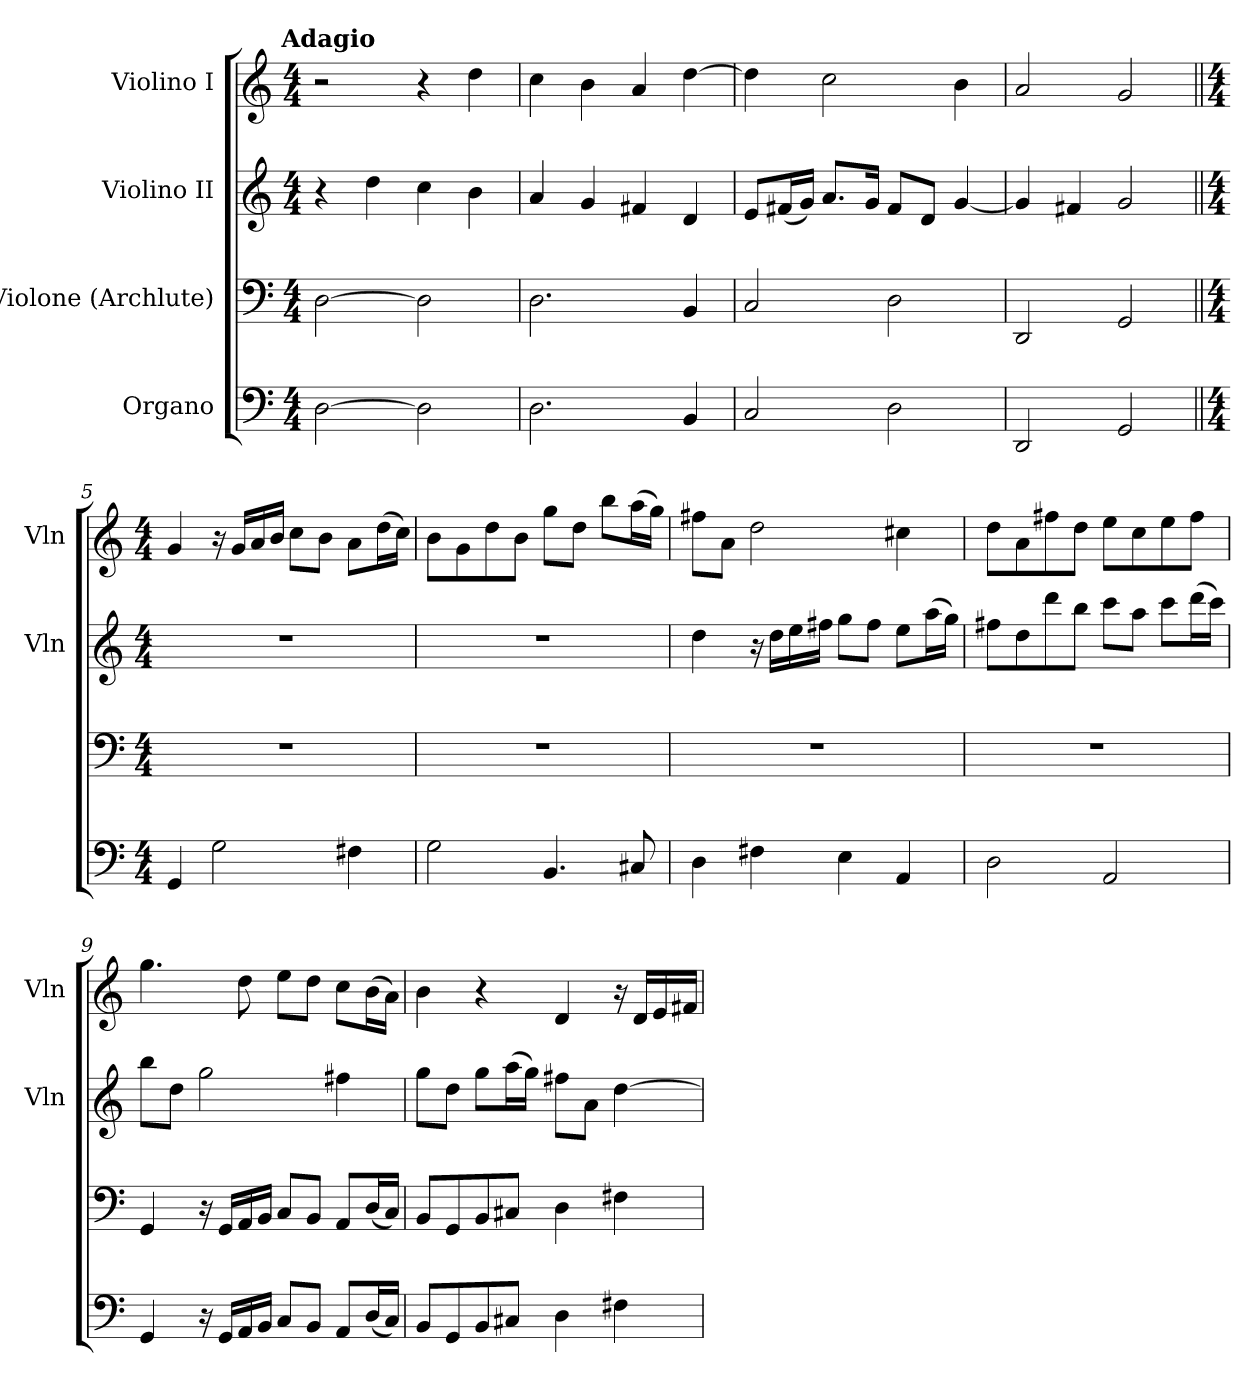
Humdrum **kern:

**kern	**kern	**kern	**kern
*part4	*part3	*part2	*part1
*staff4	*staff3	*staff2	*staff1
*I"Organo	*I"Violone (Archlute)	*I"Violino II	*I"Violino I
*	*	*I'Vln	*I'Vln
*clefF4	*clefF4	*clefG2	*clefG2
*k[]	*k[]	*k[]	*k[]
!!LO:TX:omd:t=Adagio
*M4/4	*M4/4	*M4/4	*M4/4
*MM56	*MM56	*MM56	*MM56
=1	=1	=1	=1
[2D\	[2D\	4r	2r
.	.	4dd\	.
2D\]	2D\]	4cc\	4r
.	.	4b\	4dd\
=2	=2	=2	=2
2.D\	2.D\	4a/	4cc\
.	.	4g/	4b\
.	.	4f#X/	4a/
4BB/	4BB/	4d/	[4dd\
=3	=3	=3	=3
2C/	2C/	8e/L	4dd\]
.	.	(16f#X/L	.
.	.	16g/JJ)	.
.	.	8.a/L	2cc\
.	.	16g/Jk	.
2D\	2D\	8f#/L	.
.	.	8d/J	.
.	.	[4g/	4b\
=4	=4	=4	=4
2DD/	2DD/	4g/]	2a/
.	.	4f#X/	.
2GG/	2GG/	2g/	2g/
=5||	=5||	=5||	=5||
*M4/4	*M4/4	*M4/4	*M4/4
*	*	*	*MM80
4GG/	1r	1r	4g/
2G\	.	.	16r
.	.	.	16g/LL
.	.	.	16a/
.	.	.	16b/JJ
.	.	.	8cc\L
.	.	.	8b\J
4F#X\	.	.	8a\L
.	.	.	(16dd\L
.	.	.	16cc\JJ)
=6	=6	=6	=6
2G\	1r	1r	8b\L
.	.	.	8g\
.	.	.	8dd\
.	.	.	8b\J
4.BB/	.	.	8gg\L
.	.	.	8dd\J
.	.	.	8bb\L
8C#X/	.	.	(16aa\L
.	.	.	16gg\JJ)
=7	=7	=7	=7
4D\	1r	4dd\	8ff#X\L
.	.	.	8a\J
4F#X\	.	16r	2dd\
.	.	16dd\LL	.
.	.	16ee\	.
.	.	16ff#X\JJ	.
4E\	.	8gg\L	.
.	.	8ff#\J	.
4AA/	.	8ee\L	4cc#X\
.	.	(16aa\L	.
.	.	16gg\JJ)	.
=8	=8	=8	=8
2D\	1r	8ff#X\L	8dd\L
.	.	8dd\	8a\
.	.	8ddd\	8ff#X\
.	.	8bb\J	8dd\J
2AA/	.	8ccc\L	8ee\L
.	.	8aa\J	8cc\
.	.	8ccc\L	8ee\
.	.	(16ddd\L	8ff#\J
.	.	16ccc\JJ)	.
=9	=9	=9	=9
4GG/	4GG/	8bb\L	4.gg\
.	.	8dd\J	.
16r	16r	2gg\	.
16GG/LL	16GG/LL	.	.
16AA/	16AA/	.	8dd\
16BB/JJ	16BB/JJ	.	.
8C/L	8C/L	.	8ee\L
8BB/J	8BB/J	.	8dd\J
8AA/L	8AA/L	4ff#X\	8cc\L
(16D/L	(16D/L	.	(16b\L
16C/JJ)	16C/JJ)	.	16a\JJ)
=10	=10	=10	=10
8BB/L	8BB/L	8gg\L	4b\
8GG/	8GG/	8dd\J	.
8BB/	8BB/	8gg\L	4r
8C#X/J	8C#X/J	(16aa\L	.
.	.	16gg\JJ)	.
4D\	4D\	8ff#X\L	4d/
.	.	8a\J	.
4F#X\	4F#X\	[4dd\	16r
.	.	.	16d/LL
.	.	.	16e/
.	.	.	16f#X/JJ
=	=	=	=
*-	*-	*-	*-
